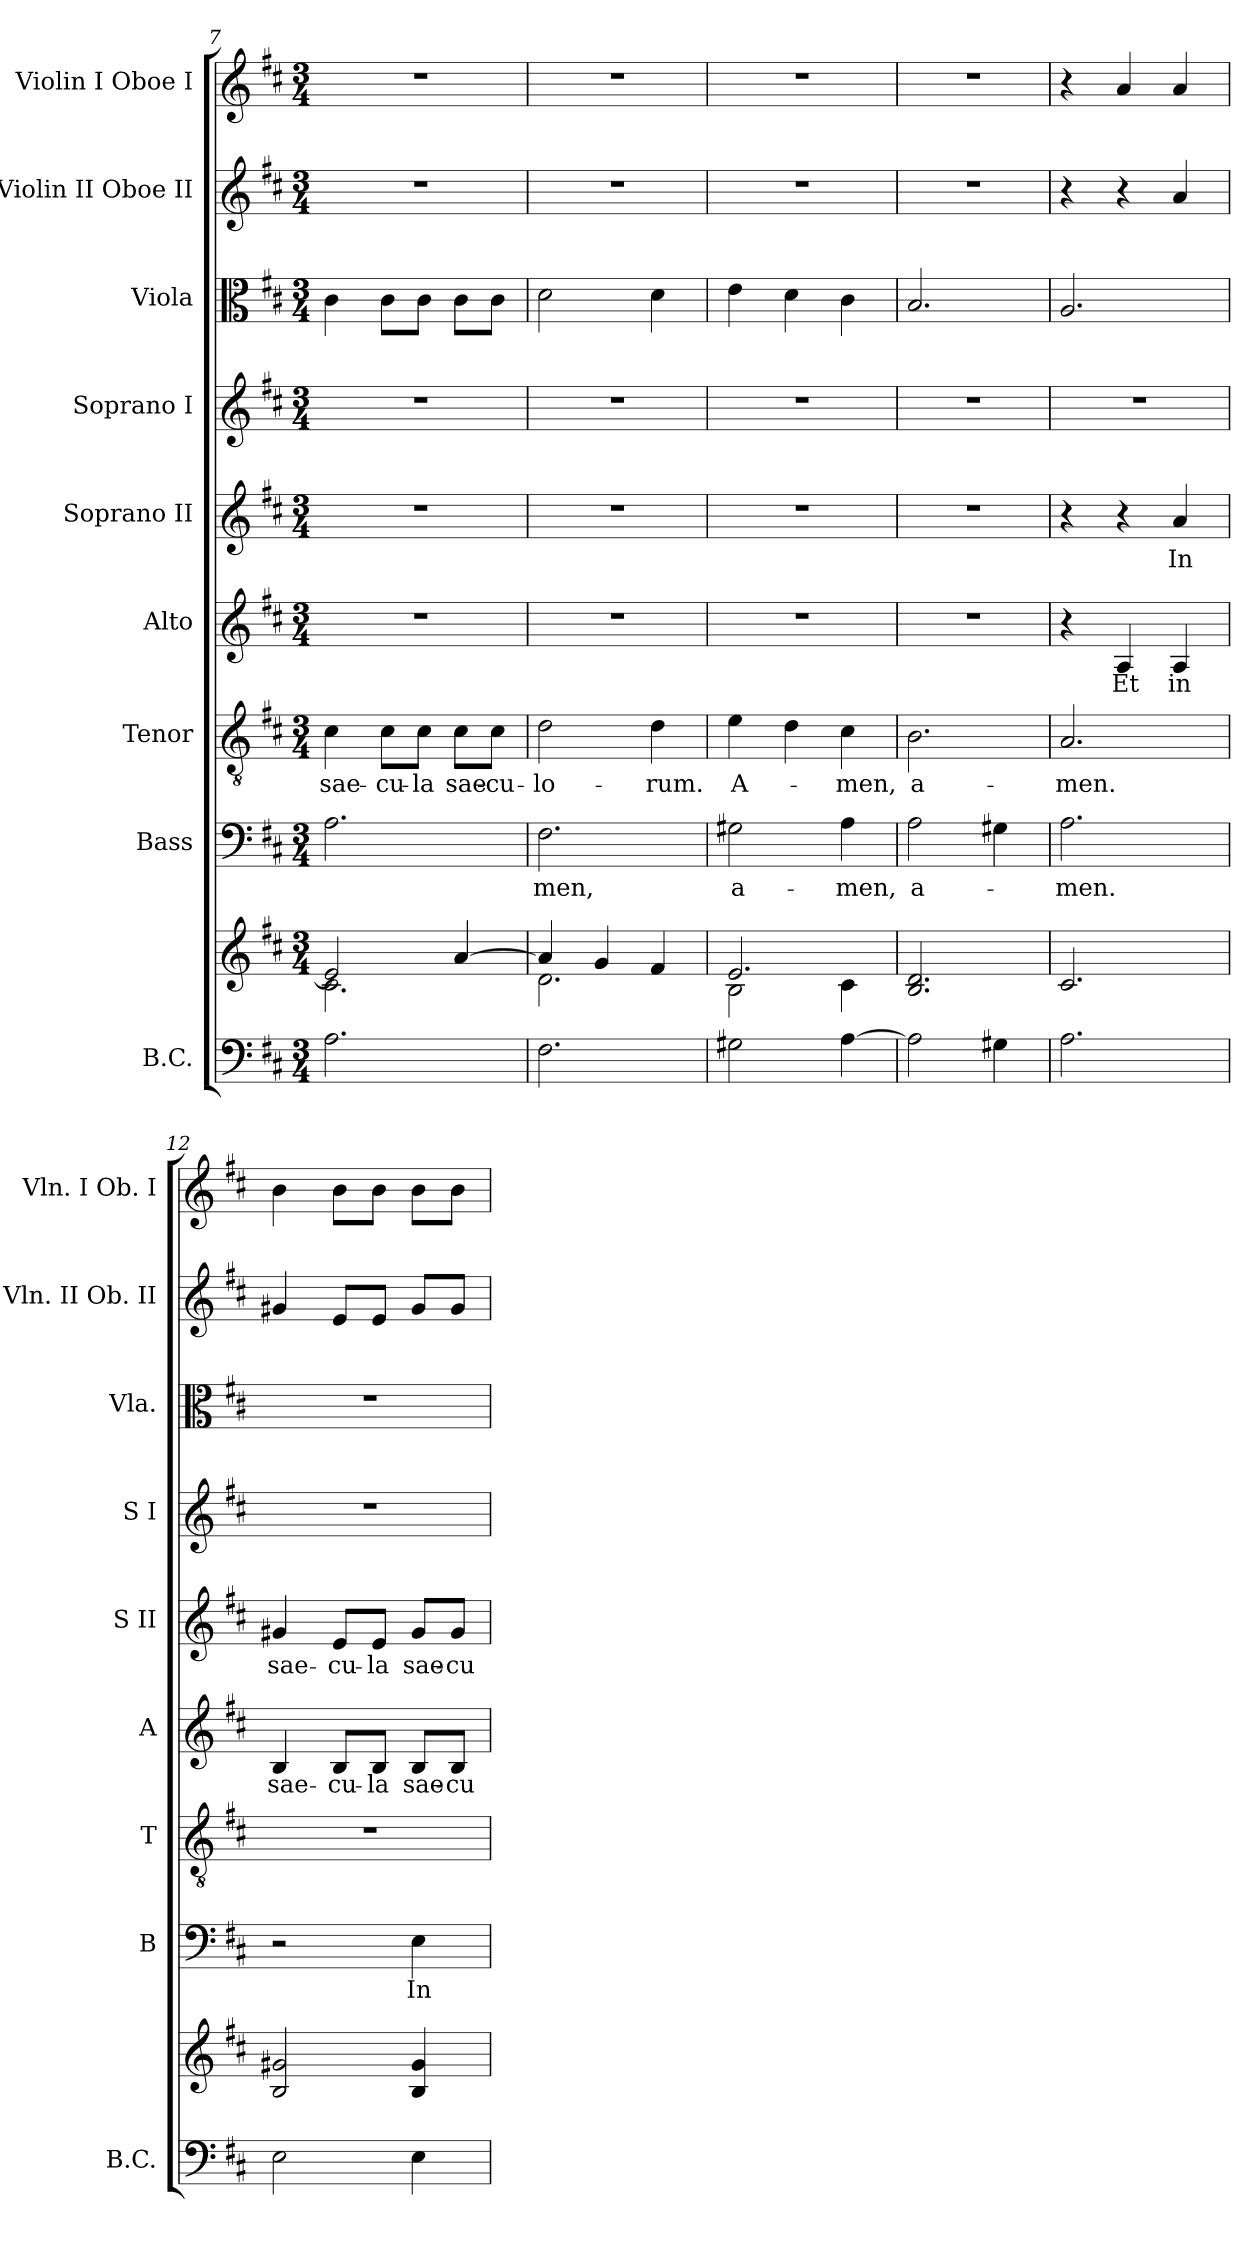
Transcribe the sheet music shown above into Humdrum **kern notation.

**kern	**kern	**kern	**text	**kern	**text	**kern	**text	**kern	**text	**kern	**kern	**kern	**kern
*part9	*part9	*part8	*part8	*part7	*part7	*part6	*part6	*part5	*part5	*part4	*part3	*part2	*part1
*staff10	*staff9	*staff8	*staff8	*staff7	*staff7	*staff6	*staff6	*staff5	*staff5	*staff4	*staff3	*staff2	*staff1
*I"B.C.	*	*I"Bass	*	*I"Tenor	*	*I"Alto	*	*I"Soprano II	*	*I"Soprano I	*I"Viola	*I"Violin II Oboe II	*I"Violin I Oboe I
*I'B.C.	*	*I'B	*	*I'T	*	*I'A	*	*I'S II	*	*I'S I	*I'Vla.	*I'Vln. II Ob. II	*I'Vln. I Ob. I
*clefF4	*clefG2	*clefF4	*	*clefGv2	*	*clefG2	*	*clefG2	*	*clefG2	*clefC3	*clefG2	*clefG2
*k[f#c#]	*k[f#c#]	*k[f#c#]	*	*k[f#c#]	*	*k[f#c#]	*	*k[f#c#]	*	*k[f#c#]	*k[f#c#]	*k[f#c#]	*k[f#c#]
*D:	*D:	*D:	*	*D:	*	*D:	*	*D:	*	*D:	*D:	*D:	*D:
*M3/4	*M3/4	*M3/4	*	*M3/4	*	*M3/4	*	*M3/4	*	*M3/4	*M3/4	*M3/4	*M3/4
=7	=7	=7	=7	=7	=7	=7	=7	=7	=7	=7	=7	=7	=7
*	*^	*	*	*	*	*	*	*	*	*	*	*	*
!	!	!	!	!	!	!LO:LY:b	!	!	!	!	!	!	!	!
2.A\	2e/]	2.c#\	2.A\	.	4c#\	sae-	2.r	.	2.r	.	2.r	4c#\	2.r	2.r
!	!	!	!	!	!	!LO:LY:b	!	!	!	!	!	!	!	!
.	.	.	.	.	8c#\L	-cu-	.	.	.	.	.	8c#\L	.	.
!	!	!	!	!	!	!LO:LY:b	!	!	!	!	!	!	!	!
.	.	.	.	.	8c#\J	-la	.	.	.	.	.	8c#\J	.	.
!	!	!	!	!	!	!LO:LY:b	!	!	!	!	!	!	!	!
.	[>4a/	.	.	.	8c#\L	sae-	.	.	.	.	.	8c#\L	.	.
!	!	!	!	!	!	!LO:LY:b	!	!	!	!	!	!	!	!
.	.	.	.	.	8c#\J	-cu-	.	.	.	.	.	8c#\J	.	.
=8	=8	=8	=8	=8	=8	=8	=8	=8	=8	=8	=8	=8	=8	=8
!	!	!	!	!LO:LY:b	!	!LO:LY:b	!	!	!	!	!	!	!	!
2.F#\	4a/]	2.d\	2.F#\	-men,	2d\	-lo-	2.r	.	2.r	.	2.r	2d\	2.r	2.r
.	4g/	.	.	.	.	.	.	.	.	.	.	.	.	.
!	!	!	!	!	!	!LO:LY:b	!	!	!	!	!	!	!	!
.	4f#/	.	.	.	4d\	-rum.	.	.	.	.	.	4d\	.	.
=9	=9	=9	=9	=9	=9	=9	=9	=9	=9	=9	=9	=9	=9	=9
!	!	!	!	!LO:LY:b	!	!LO:LY:b	!	!	!	!	!	!	!	!
2G#X\	2.e/	2B\	2G#X\	a-	4e\	A-	2.r	.	2.r	.	2.r	4e\	2.r	2.r
.	.	.	.	.	4d\	.	.	.	.	.	.	4d\	.	.
!	!	!	!	!LO:LY:b	!	!LO:LY:b	!	!	!	!	!	!	!	!
[4A\	.	4c#\	4A\	-men,	4c#\	-men,	.	.	.	.	.	4c#\	.	.
=10	=10	=10	=10	=10	=10	=10	=10	=10	=10	=10	=10	=10	=10	=10
!	!	!	!	!LO:LY:b	!	!LO:LY:b	!	!	!	!	!	!	!	!
*	*v	*v	*	*	*	*	*	*	*	*	*	*	*	*
2A\]	2.B/ 2.d/	2A\	a-	2.B\	a-	2.r	.	2.r	.	2.r	2.B/	2.r	2.r
4G#X\	.	4G#X\	.	.	.	.	.	.	.	.	.	.	.
=11	=11	=11	=11	=11	=11	=11	=11	=11	=11	=11	=11	=11	=11
!	!	!	!LO:LY:b	!	!LO:LY:b	!	!	!	!	!	!	!	!
2.A\	2.c#/	2.A\	-men.	2.A/	-men.	4r	.	4r	.	2.r	2.A/	4r	4r
!	!	!	!	!	!	!	!LO:LY:b	!	!	!	!	!	!
.	.	.	.	.	.	4A/	Et	4r	.	.	.	4r	4a/
!	!	!	!	!	!	!	!LO:LY:b	!	!LO:LY:b	!	!	!	!
.	.	.	.	.	.	4A/	in	4a/	In	.	.	4a/	4a/
=12	=12	=12	=12	=12	=12	=12	=12	=12	=12	=12	=12	=12	=12
!	!	!	!	!	!	!	!LO:LY:b	!	!LO:LY:b	!	!	!	!
2E\	2B/ 2g#X/	2r	.	2.r	.	4B/	sae-	4g#X/	sae-	2.r	2.r	4g#X/	4b\
!	!	!	!	!	!	!	!LO:LY:b	!	!LO:LY:b	!	!	!	!
.	.	.	.	.	.	8B/L	-cu-	8e/L	-cu-	.	.	8e/L	8b\L
!	!	!	!	!	!	!	!LO:LY:b	!	!LO:LY:b	!	!	!	!
.	.	.	.	.	.	8B/J	-la	8e/J	-la	.	.	8e/J	8b\J
!	!	!	!LO:LY:b	!	!	!	!LO:LY:b	!	!LO:LY:b	!	!	!	!
4E\	4B/ 4g#/	4E\	In	.	.	8B/L	sae-	8g#/L	sae-	.	.	8g#/L	8b\L
!	!	!	!	!	!	!	!LO:LY:b	!	!LO:LY:b	!	!	!	!
.	.	.	.	.	.	8B/J	-cu-	8g#/J	-cu-	.	.	8g#/J	8b\J
=	=	=	=	=	=	=	=	=	=	=	=	=	=
*-	*-	*-	*-	*-	*-	*-	*-	*-	*-	*-	*-	*-	*-
